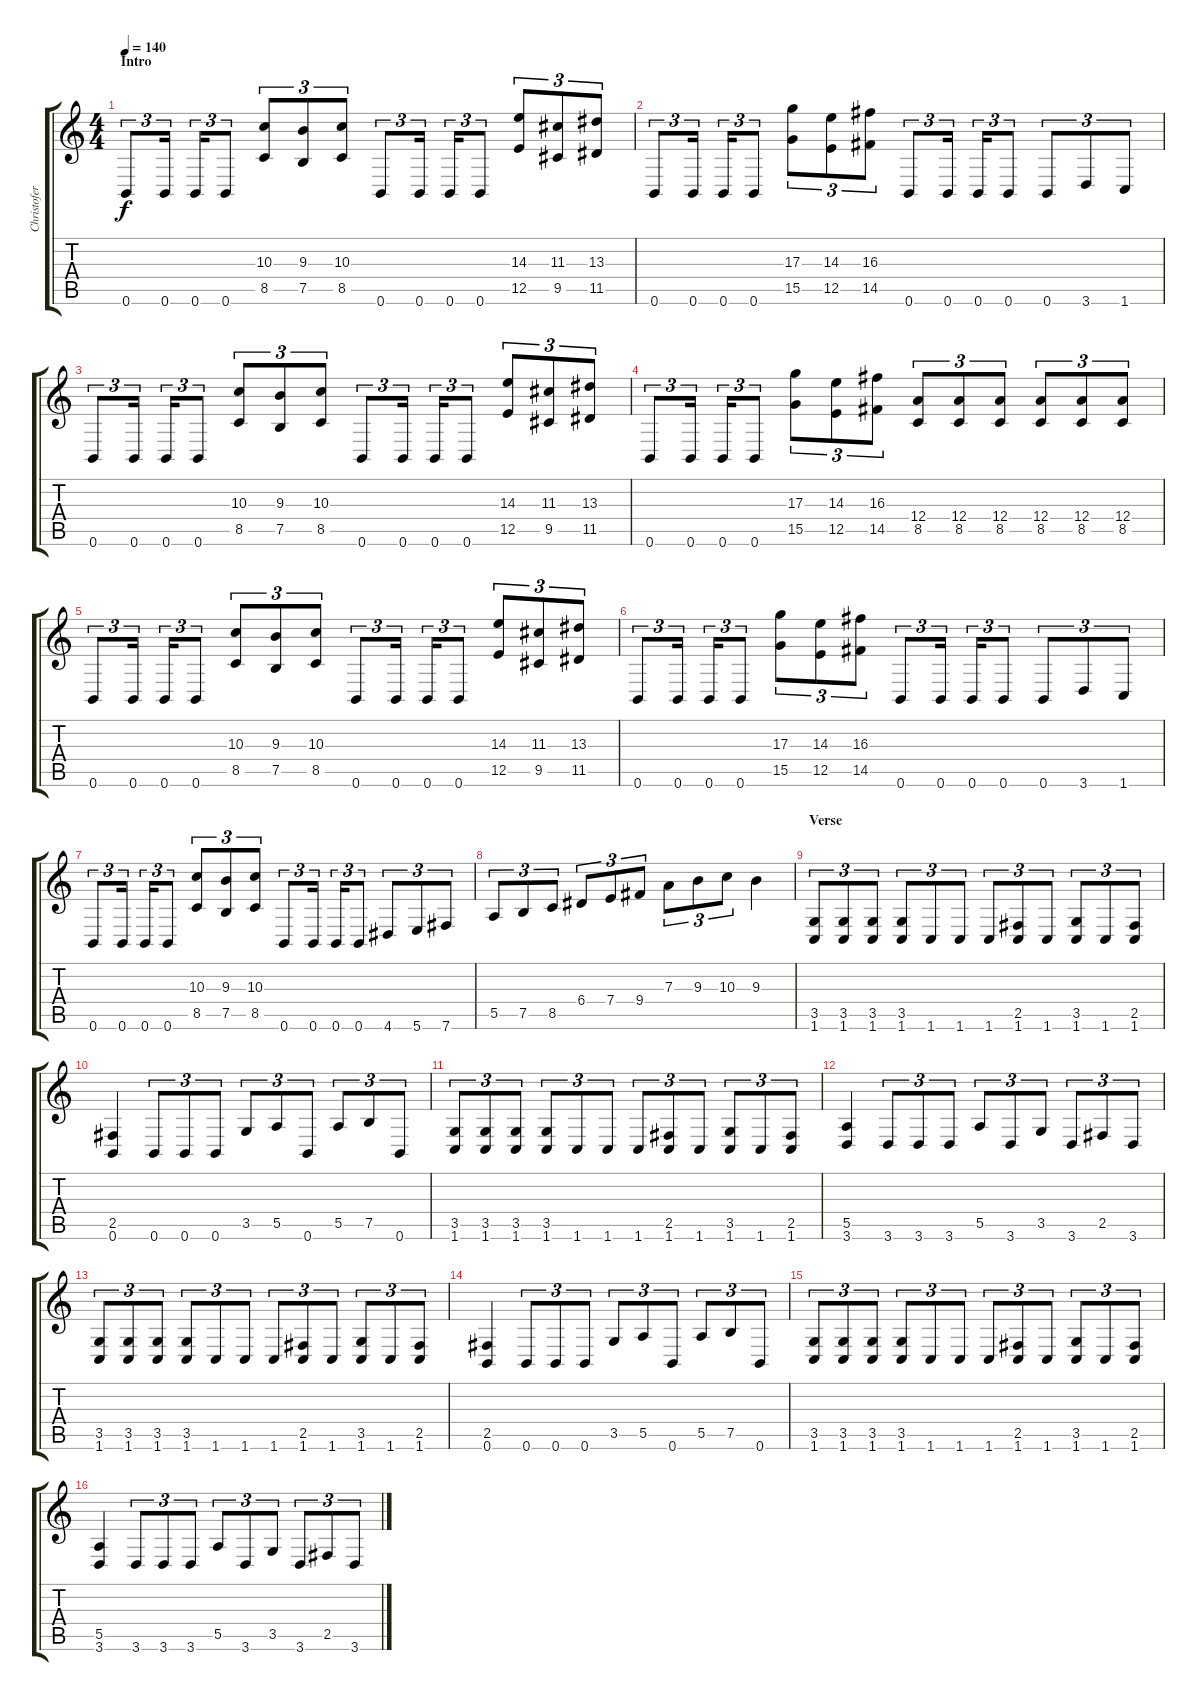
\track ("Christofer" "Christofer") {instrument distortionguitar}
\staff {score tabs}
\tuning (B3 Gb3 D3 A2 E2 B1) {hide}
\ts (4 4)
\section ("" "Intro")
\tempo 140
\clef g2
\ks c
0.6.8{tu (3 2) dy f instrument distortionguitar} 0.6.16{tu (3 2)} 0.6.16{tu (3 2)} 0.6.8{tu (3 2)} (10.3 8.5).8{tu (3 2)} (9.3 7.5).8{tu (3 2)} (10.3 8.5).8{tu (3 2)} 0.6.8{tu (3 2)} 0.6.16{tu (3 2)} 0.6.16{tu (3 2)} 0.6.8{tu (3 2)} (14.3 12.5).8{tu (3 2)} (11.3 9.5).8{tu (3 2)} (13.3 11.5).8{tu (3 2)} |
0.6.8{tu (3 2)} 0.6.16{tu (3 2)} 0.6.16{tu (3 2)} 0.6.8{tu (3 2)} (17.3 15.5).8{tu (3 2)} (14.3 12.5).8{tu (3 2)} (16.3 14.5).8{tu (3 2)} 0.6.8{tu (3 2)} 0.6.16{tu (3 2)} 0.6.16{tu (3 2)} 0.6.8{tu (3 2)} 0.6.8{tu (3 2)} 3.6.8{tu (3 2)} 1.6.8{tu (3 2)} |
0.6.8{tu (3 2)} 0.6.16{tu (3 2)} 0.6.16{tu (3 2)} 0.6.8{tu (3 2)} (10.3 8.5).8{tu (3 2)} (9.3 7.5).8{tu (3 2)} (10.3 8.5).8{tu (3 2)} 0.6.8{tu (3 2)} 0.6.16{tu (3 2)} 0.6.16{tu (3 2)} 0.6.8{tu (3 2)} (14.3 12.5).8{tu (3 2)} (11.3 9.5).8{tu (3 2)} (13.3 11.5).8{tu (3 2)} |
0.6.8{tu (3 2)} 0.6.16{tu (3 2)} 0.6.16{tu (3 2)} 0.6.8{tu (3 2)} (17.3 15.5).8{tu (3 2)} (14.3 12.5).8{tu (3 2)} (16.3 14.5).8{tu (3 2)} (12.4 8.5).8{tu (3 2)} (12.4 8.5).8{tu (3 2)} (12.4 8.5).8{tu (3 2)} (12.4 8.5).8{tu (3 2)} (12.4 8.5).8{tu (3 2)} (12.4 8.5).8{tu (3 2)} |
0.6.8{tu (3 2)} 0.6.16{tu (3 2)} 0.6.16{tu (3 2)} 0.6.8{tu (3 2)} (10.3 8.5).8{tu (3 2)} (9.3 7.5).8{tu (3 2)} (10.3 8.5).8{tu (3 2)} 0.6.8{tu (3 2)} 0.6.16{tu (3 2)} 0.6.16{tu (3 2)} 0.6.8{tu (3 2)} (14.3 12.5).8{tu (3 2)} (11.3 9.5).8{tu (3 2)} (13.3 11.5).8{tu (3 2)} |
0.6.8{tu (3 2)} 0.6.16{tu (3 2)} 0.6.16{tu (3 2)} 0.6.8{tu (3 2)} (17.3 15.5).8{tu (3 2)} (14.3 12.5).8{tu (3 2)} (16.3 14.5).8{tu (3 2)} 0.6.8{tu (3 2)} 0.6.16{tu (3 2)} 0.6.16{tu (3 2)} 0.6.8{tu (3 2)} 0.6.8{tu (3 2)} 3.6.8{tu (3 2)} 1.6.8{tu (3 2)} |
0.6.8{tu (3 2)} 0.6.16{tu (3 2)} 0.6.16{tu (3 2)} 0.6.8{tu (3 2)} (10.3 8.5).8{tu (3 2)} (9.3 7.5).8{tu (3 2)} (10.3 8.5).8{tu (3 2)} 0.6.8{tu (3 2)} 0.6.16{tu (3 2)} 0.6.16{tu (3 2)} 0.6.8{tu (3 2)} 4.6.8{tu (3 2)} 5.6.8{tu (3 2)} 7.6.8{tu (3 2)} |
5.5.8{tu (3 2)} 7.5.8{tu (3 2)} 8.5.8{tu (3 2)} 6.4.8{tu (3 2)} 7.4.8{tu (3 2)} 9.4.8{tu (3 2)} 7.3.8{tu (3 2)} 9.3.8{tu (3 2)} 10.3.8{tu (3 2)} 9.3.4 |
\section ("" "Verse")
(3.5 1.6).8{tu (3 2)} (3.5 1.6).8{tu (3 2)} (3.5 1.6).8{tu (3 2)} (3.5 1.6).8{tu (3 2)} 1.6.8{tu (3 2)} 1.6.8{tu (3 2)} 1.6.8{tu (3 2)} (2.5 1.6).8{tu (3 2)} 1.6.8{tu (3 2)} (3.5 1.6).8{tu (3 2)} 1.6.8{tu (3 2)} (2.5 1.6).8{tu (3 2)} |
(2.5 0.6).4 0.6.8{tu (3 2)} 0.6.8{tu (3 2)} 0.6.8{tu (3 2)} 3.5.8{tu (3 2)} 5.5.8{tu (3 2)} 0.6.8{tu (3 2)} 5.5.8{tu (3 2)} 7.5.8{tu (3 2)} 0.6.8{tu (3 2)} |
(3.5 1.6).8{tu (3 2)} (3.5 1.6).8{tu (3 2)} (3.5 1.6).8{tu (3 2)} (3.5 1.6).8{tu (3 2)} 1.6.8{tu (3 2)} 1.6.8{tu (3 2)} 1.6.8{tu (3 2)} (2.5 1.6).8{tu (3 2)} 1.6.8{tu (3 2)} (3.5 1.6).8{tu (3 2)} 1.6.8{tu (3 2)} (2.5 1.6).8{tu (3 2)} |
(5.5 3.6).4 3.6.8{tu (3 2)} 3.6.8{tu (3 2)} 3.6.8{tu (3 2)} 5.5.8{tu (3 2)} 3.6.8{tu (3 2)} 3.5.8{tu (3 2)} 3.6.8{tu (3 2)} 2.5.8{tu (3 2)} 3.6.8{tu (3 2)} |
(3.5 1.6).8{tu (3 2)} (3.5 1.6).8{tu (3 2)} (3.5 1.6).8{tu (3 2)} (3.5 1.6).8{tu (3 2)} 1.6.8{tu (3 2)} 1.6.8{tu (3 2)} 1.6.8{tu (3 2)} (2.5 1.6).8{tu (3 2)} 1.6.8{tu (3 2)} (3.5 1.6).8{tu (3 2)} 1.6.8{tu (3 2)} (2.5 1.6).8{tu (3 2)} |
(2.5 0.6).4 0.6.8{tu (3 2)} 0.6.8{tu (3 2)} 0.6.8{tu (3 2)} 3.5.8{tu (3 2)} 5.5.8{tu (3 2)} 0.6.8{tu (3 2)} 5.5.8{tu (3 2)} 7.5.8{tu (3 2)} 0.6.8{tu (3 2)} |
(3.5 1.6).8{tu (3 2)} (3.5 1.6).8{tu (3 2)} (3.5 1.6).8{tu (3 2)} (3.5 1.6).8{tu (3 2)} 1.6.8{tu (3 2)} 1.6.8{tu (3 2)} 1.6.8{tu (3 2)} (2.5 1.6).8{tu (3 2)} 1.6.8{tu (3 2)} (3.5 1.6).8{tu (3 2)} 1.6.8{tu (3 2)} (2.5 1.6).8{tu (3 2)} |
(5.5 3.6).4 3.6.8{tu (3 2)} 3.6.8{tu (3 2)} 3.6.8{tu (3 2)} 5.5.8{tu (3 2)} 3.6.8{tu (3 2)} 3.5.8{tu (3 2)} 3.6.8{tu (3 2)} 2.5.8{tu (3 2)} 3.6.8{tu (3 2)}
